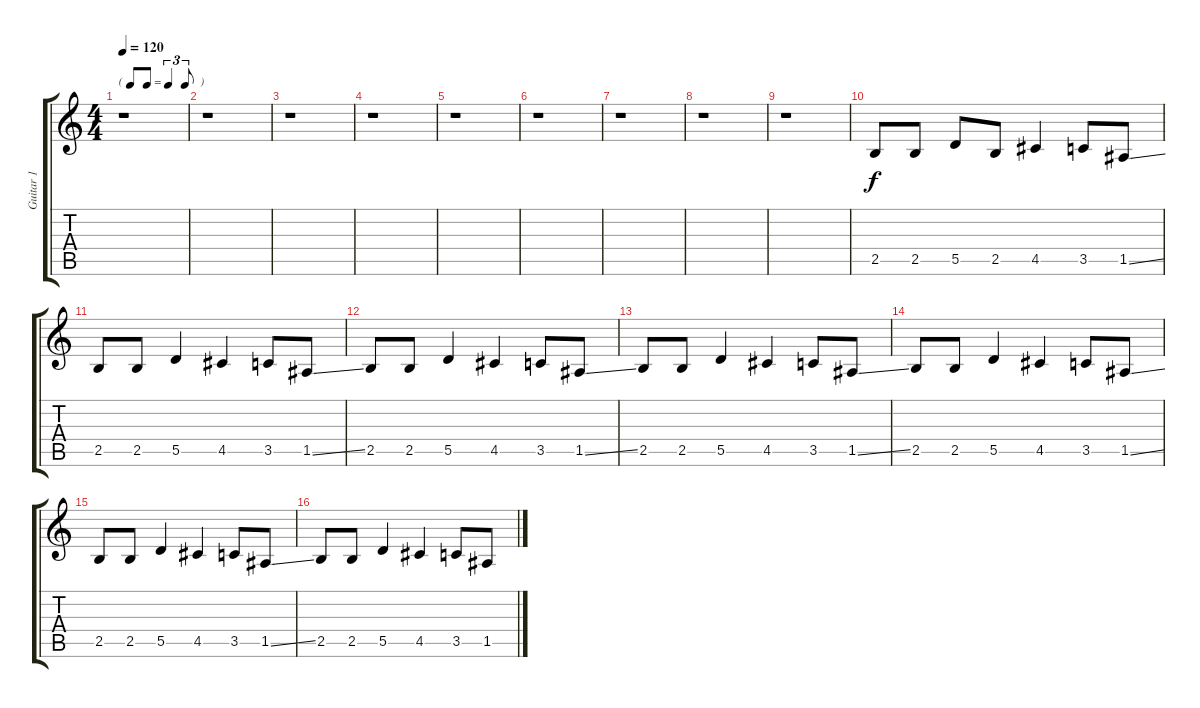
\track ("Guitar 1" "Guitar 1") {instrument electricguitarclean}
\staff {score tabs}
\tuning (E4 B3 G3 D3 A2 E2) {hide}
\ts (4 4)
\tf triplet8th
\tempo 120
\clef g2
\ks c
r.1{dy f} |
r.1 |
r.1 |
r.1 |
r.1 |
r.1 |
r.1 |
r.1 |
r.1 |
2.5.8 2.5.8 5.5.8 2.5.8 4.5.4 3.5.8 1.5{ss}.8 |
2.5.8 2.5.8 5.5.4 4.5.4 3.5.8 1.5{ss}.8 |
2.5.8 2.5.8 5.5.4 4.5.4 3.5.8 1.5{ss}.8 |
2.5.8 2.5.8 5.5.4 4.5.4 3.5.8 1.5{ss}.8 |
2.5.8 2.5.8 5.5.4 4.5.4 3.5.8 1.5{ss}.8 |
2.5.8 2.5.8 5.5.4 4.5.4 3.5.8 1.5{ss}.8 |
2.5.8 2.5.8 5.5.4 4.5.4 3.5.8 1.5{ss}.8
